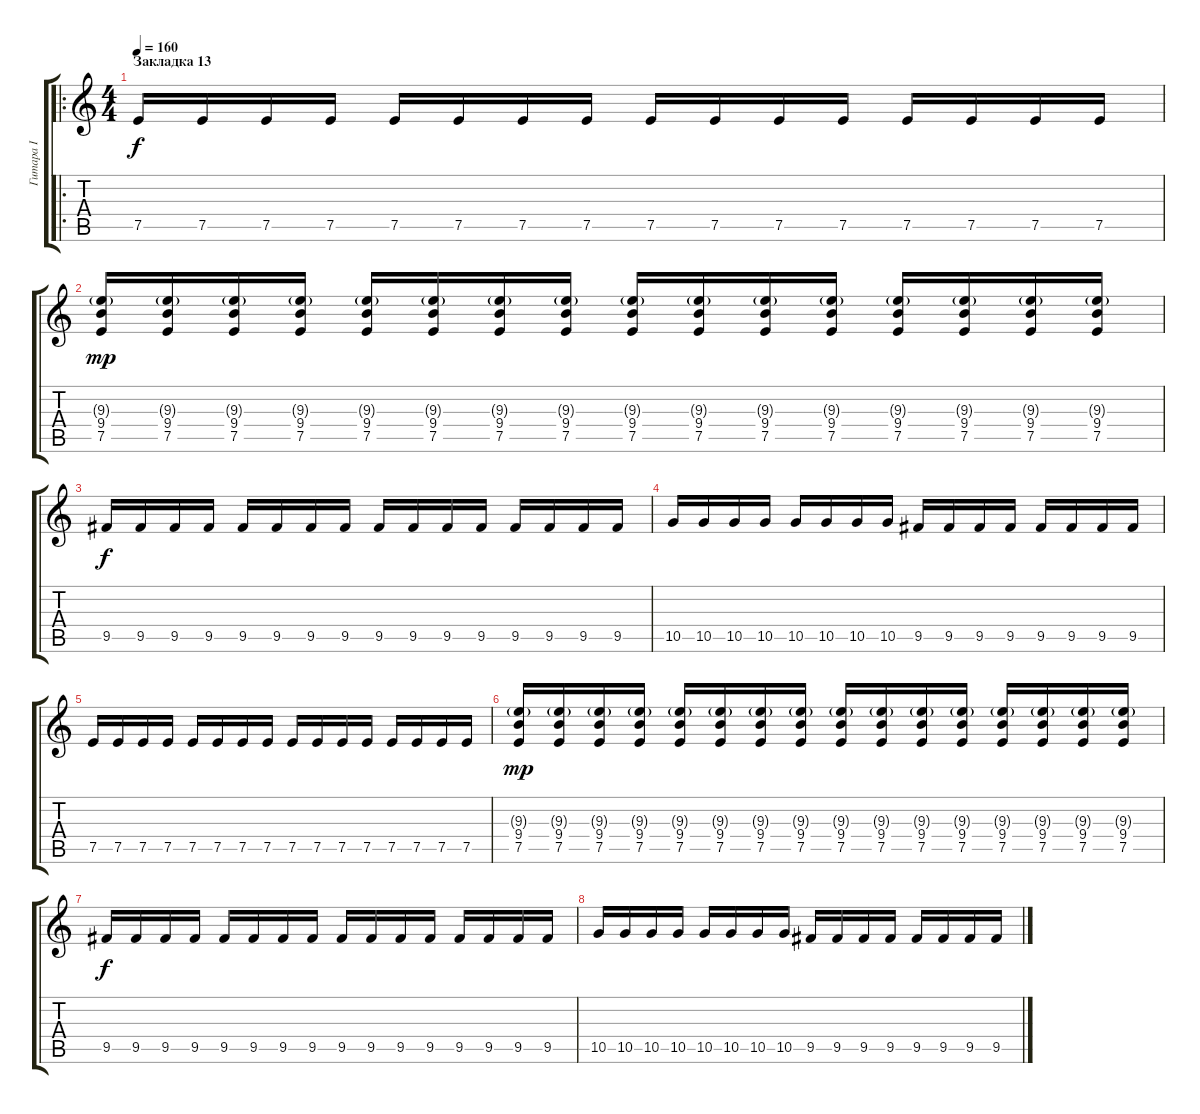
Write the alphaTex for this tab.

\track ("Гитара I" "Гитара I") {instrument distortionguitar}
\staff {score tabs}
\tuning (E4 B3 G3 D3 A2 E2) {hide}
\ro
\ts (4 4)
\section ("" "Закладка 13")
\tempo 160
\clef g2
\ks c
7.5.16{dy f} 7.5.16 7.5.16 7.5.16 7.5.16 7.5.16 7.5.16 7.5.16 7.5.16 7.5.16 7.5.16 7.5.16 7.5.16 7.5.16 7.5.16 7.5.16 |
(9.3{g} 9.4 7.5).16{dy mp} (9.3{g} 9.4 7.5).16 (9.3{g} 9.4 7.5).16 (9.3{g} 9.4 7.5).16 (9.3{g} 9.4 7.5).16 (9.3{g} 9.4 7.5).16 (9.3{g} 9.4 7.5).16 (9.3{g} 9.4 7.5).16 (9.3{g} 9.4 7.5).16 (9.3{g} 9.4 7.5).16 (9.3{g} 9.4 7.5).16 (9.3{g} 9.4 7.5).16 (9.3{g} 9.4 7.5).16 (9.3{g} 9.4 7.5).16 (9.3{g} 9.4 7.5).16 (9.3{g} 9.4 7.5).16 |
9.5.16{dy f} 9.5.16 9.5.16 9.5.16 9.5.16 9.5.16 9.5.16 9.5.16 9.5.16 9.5.16 9.5.16 9.5.16 9.5.16 9.5.16 9.5.16 9.5.16 |
10.5.16 10.5.16 10.5.16 10.5.16 10.5.16 10.5.16 10.5.16 10.5.16 9.5.16 9.5.16 9.5.16 9.5.16 9.5.16 9.5.16 9.5.16 9.5.16 |
7.5.16 7.5.16 7.5.16 7.5.16 7.5.16 7.5.16 7.5.16 7.5.16 7.5.16 7.5.16 7.5.16 7.5.16 7.5.16 7.5.16 7.5.16 7.5.16 |
(9.3{g} 9.4 7.5).16{dy mp} (9.3{g} 9.4 7.5).16 (9.3{g} 9.4 7.5).16 (9.3{g} 9.4 7.5).16 (9.3{g} 9.4 7.5).16 (9.3{g} 9.4 7.5).16 (9.3{g} 9.4 7.5).16 (9.3{g} 9.4 7.5).16 (9.3{g} 9.4 7.5).16 (9.3{g} 9.4 7.5).16 (9.3{g} 9.4 7.5).16 (9.3{g} 9.4 7.5).16 (9.3{g} 9.4 7.5).16 (9.3{g} 9.4 7.5).16 (9.3{g} 9.4 7.5).16 (9.3{g} 9.4 7.5).16 |
9.5.16{dy f} 9.5.16 9.5.16 9.5.16 9.5.16 9.5.16 9.5.16 9.5.16 9.5.16 9.5.16 9.5.16 9.5.16 9.5.16 9.5.16 9.5.16 9.5.16 |
10.5.16 10.5.16 10.5.16 10.5.16 10.5.16 10.5.16 10.5.16 10.5.16 9.5.16 9.5.16 9.5.16 9.5.16 9.5.16 9.5.16 9.5.16 9.5.16
